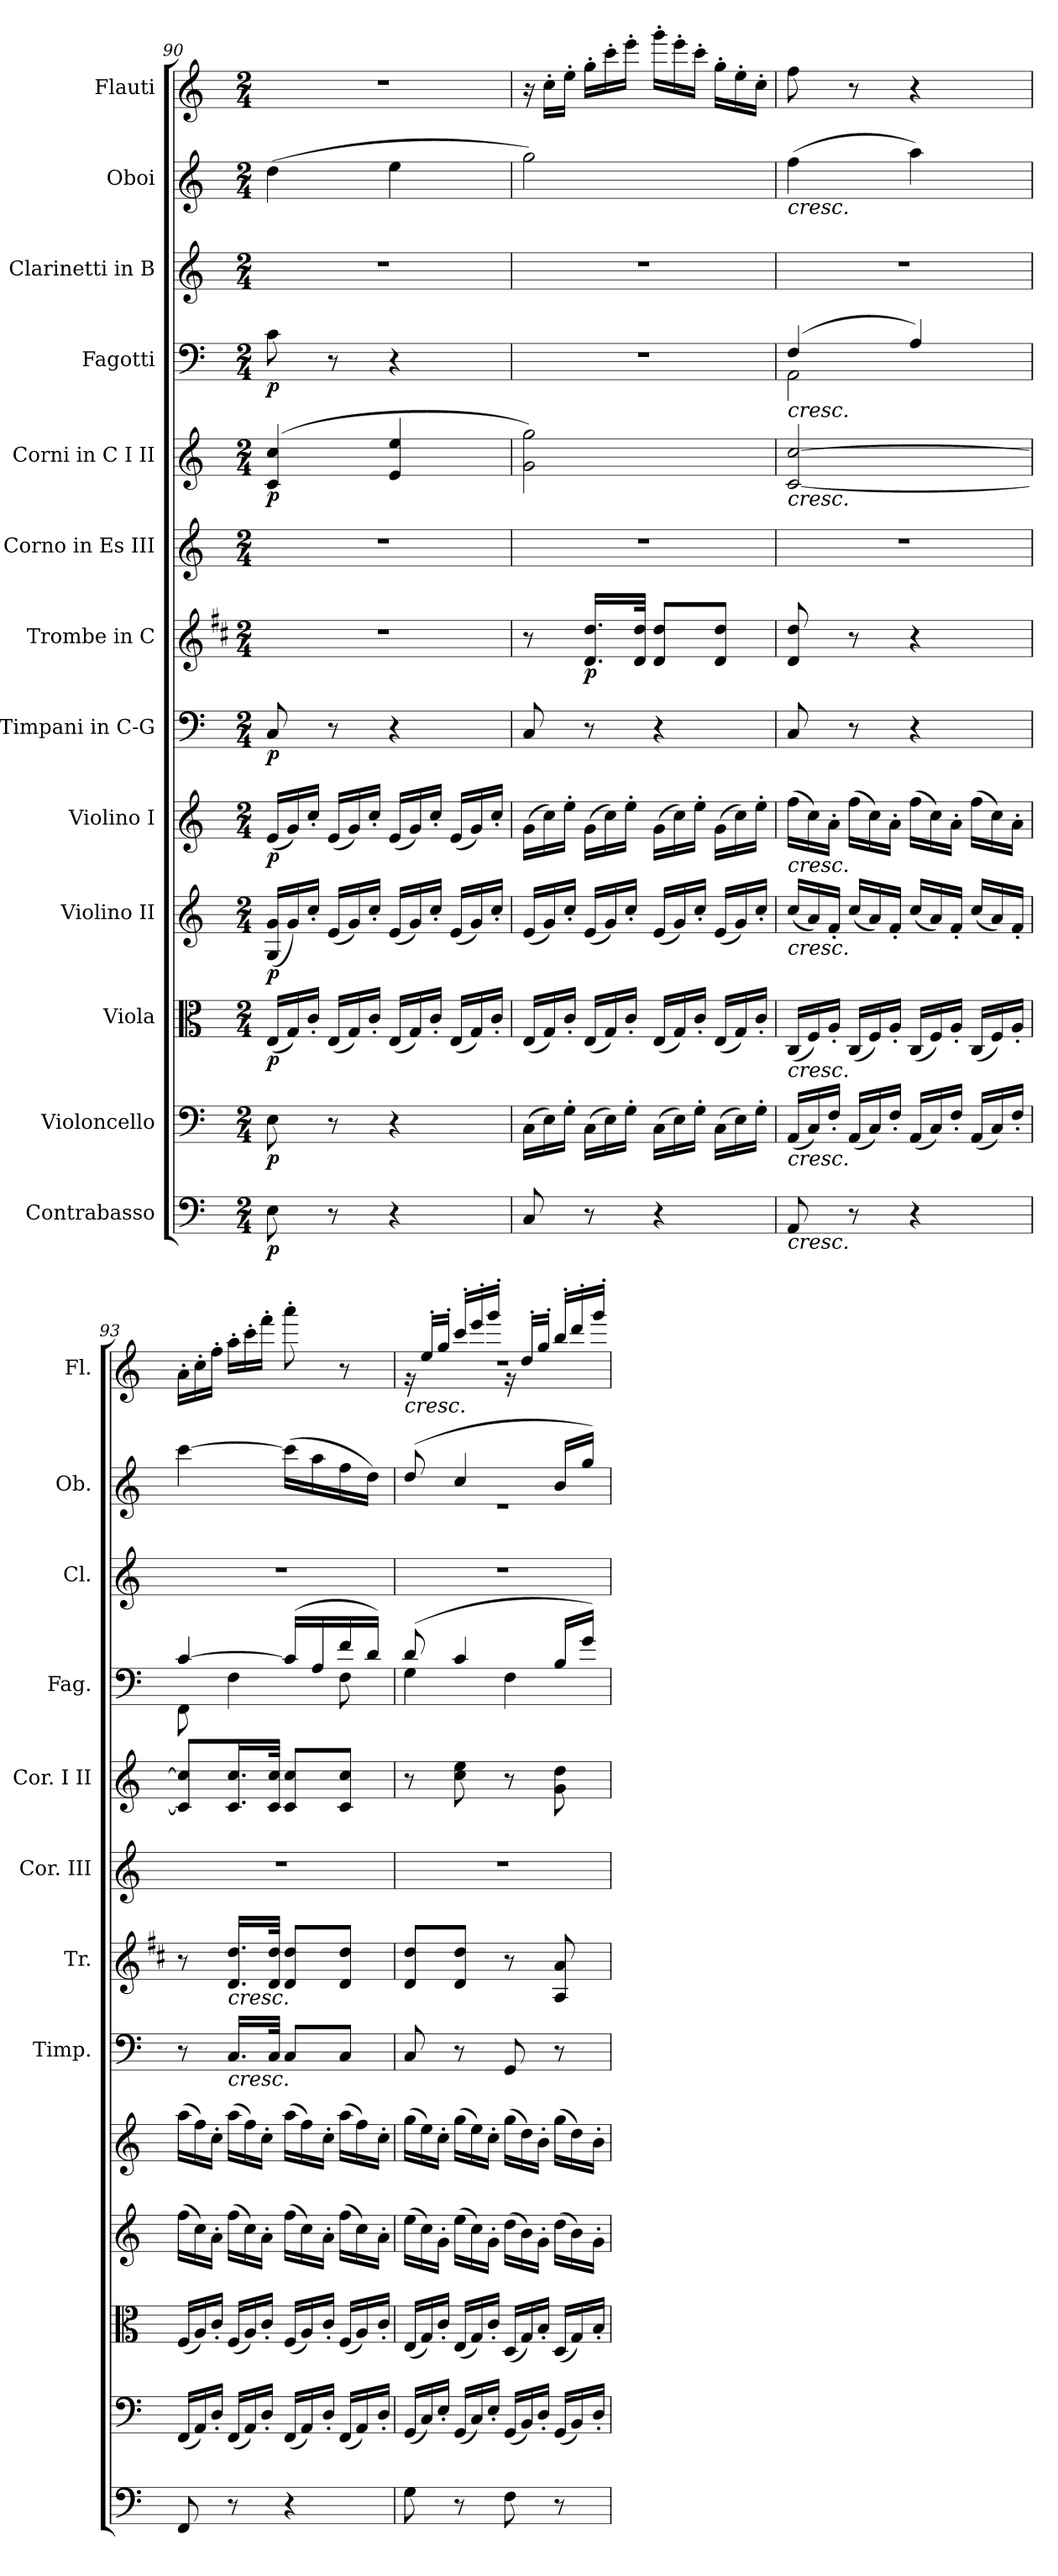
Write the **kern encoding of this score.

**kern	**dynam	**kern	**dynam	**kern	**dynam	**kern	**dynam	**kern	**dynam	**kern	**dynam	**kern	**dynam	**kern	**kern	**dynam	**kern	**dynam	**kern	**kern	**kern
*part13	*part13	*part12	*part12	*part11	*part11	*part10	*part10	*part9	*part9	*part8	*part8	*part7	*part7	*part6	*part5	*part5	*part4	*part4	*part3	*part2	*part1
*staff13	*staff13	*staff12	*staff12	*staff11	*staff11	*staff10	*staff10	*staff9	*staff9	*staff8	*staff8	*staff7	*staff7	*staff6	*staff5	*staff5	*staff4	*staff4	*staff3	*staff2	*staff1
*I"Contrabasso	*	*I"Violoncello	*	*I"Viola	*	*I"Violino II	*	*I"Violino I	*	*I"Timpani in C-G	*	*I"Trombe in C	*	*I"Corno in Es III	*I"Corni in C I II	*	*I"Fagotti	*	*I"Clarinetti in B	*I"Oboi	*I"Flauti
*	*	*	*	*	*	*	*	*	*	*I'Timp.	*	*I'Tr.	*	*I'Cor. III	*I'Cor. I II	*	*I'Fag.	*	*I'Cl.	*I'Ob.	*I'Fl.
*clefF4	*	*clefF4	*	*clefC3	*	*clefG2	*	*clefG2	*	*clefF4	*	*clefG2	*	*clefG2	*clefG2	*	*clefF4	*	*clefG2	*clefG2	*clefG2
*ITrd7c12	*	*	*	*	*	*	*	*	*	*	*	*ITrd1c2	*	*ITrd5c9	*ITrd7c12	*	*	*	*ITrd1c2	*	*
*k[]	*	*k[]	*	*k[]	*	*k[]	*	*k[]	*	*k[]	*	*k[]	*	*k[b-e-a-]	*k[]	*	*k[]	*	*k[b-e-]	*k[]	*k[]
*M2/4	*	*M2/4	*	*M2/4	*	*M2/4	*	*M2/4	*	*M2/4	*	*M2/4	*	*M2/4	*M2/4	*	*M2/4	*	*M2/4	*M2/4	*M2/4
*	*	*	*	*Xtuplet	*	*Xtuplet	*	*Xtuplet	*	*	*	*	*	*	*	*	*	*	*	*	*
=90	=90	=90	=90	=90	=90	=90	=90	=90	=90	=90	=90	=90	=90	=90	=90	=90	=90	=90	=90	=90	=90
!	!LO:DY:b	!	!LO:DY:b	!	!LO:DY:b	!	!LO:DY:b	!	!LO:DY:b	!	!LO:DY:b	!	!	!	!	!LO:DY:b	!	!LO:DY:b	!	!	!
8EE\	p	8E\	p	(24E/LL	p	(24G/ 24g/LL	p	(24e/LL	p	8C/	p	2r	.	2r	(>4C/ 4c/	p	8c\	p	2r	(4dd\	2r
.	.	.	.	24G/)	.	24g/)	.	24g/)	.	.	.	.	.	.	.	.	.	.	.	.	.
.	.	.	.	24c'/JJ	.	24cc'/JJ	.	24cc'/JJ	.	.	.	.	.	.	.	.	.	.	.	.	.
8r	.	8r	.	(24E/LL	.	(24e/LL	.	(24e/LL	.	8r	.	.	.	.	.	.	8r	.	.	.	.
.	.	.	.	24G/)	.	24g/)	.	24g/)	.	.	.	.	.	.	.	.	.	.	.	.	.
.	.	.	.	24c'/JJ	.	24cc'/JJ	.	24cc'/JJ	.	.	.	.	.	.	.	.	.	.	.	.	.
4r	.	4r	.	(24E/LL	.	(24e/LL	.	(24e/LL	.	4r	.	.	.	.	4E/ 4e/	.	4r	.	.	4ee\	.
.	.	.	.	24G/)	.	24g/)	.	24g/)	.	.	.	.	.	.	.	.	.	.	.	.	.
.	.	.	.	24c'/JJ	.	24cc'/JJ	.	24cc'/JJ	.	.	.	.	.	.	.	.	.	.	.	.	.
.	.	.	.	(24E/LL	.	(24e/LL	.	(24e/LL	.	.	.	.	.	.	.	.	.	.	.	.	.
.	.	.	.	24G/)	.	24g/)	.	24g/)	.	.	.	.	.	.	.	.	.	.	.	.	.
.	.	.	.	24c'/JJ	.	24cc'/JJ	.	24cc'/JJ	.	.	.	.	.	.	.	.	.	.	.	.	.
!!LO:PB:g=z
=91	=91	=91	=91	=91	=91	=91	=91	=91	=91	=91	=91	=91	=91	=91	=91	=91	=91	=91	=91	=91	=91
*	*	*Xtuplet	*	*	*	*	*	*	*	*	*	*	*	*	*	*	*	*	*	*	*Xtuplet
8CC/	.	(24C\LL	.	(24E/LL	.	(24e/LL	.	(24g\LL	.	8C/	.	8r	.	2r	2G\ 2g\)	.	2r	.	2r	2gg\)	24r
.	.	24E\)	.	24G/)	.	24g/)	.	24cc\)	.	.	.	.	.	.	.	.	.	.	.	.	24cc'\LL
.	.	24G'\JJ	.	24c'/JJ	.	24cc'/JJ	.	24ee'\JJ	.	.	.	.	.	.	.	.	.	.	.	.	24ee'\JJ
!	!	!	!	!	!	!	!	!	!	!	!	!	!LO:DY:b	!	!	!	!	!	!	!	!
8r	.	(24C\LL	.	(24E/LL	.	(24e/LL	.	(24g\LL	.	8r	.	16.c/ 16.cc/LL	p	.	.	.	.	.	.	.	24gg'\LL
.	.	24E\)	.	24G/)	.	24g/)	.	24cc\)	.	.	.	.	.	.	.	.	.	.	.	.	24ccc'\
.	.	24G'\JJ	.	24c'/JJ	.	24cc'/JJ	.	24ee'\JJ	.	.	.	.	.	.	.	.	.	.	.	.	24eee'\JJ
.	.	.	.	.	.	.	.	.	.	.	.	32c/ 32cc/JJk	.	.	.	.	.	.	.	.	.
4r	.	(24C\LL	.	(24E/LL	.	(24e/LL	.	(24g\LL	.	4r	.	8c/ 8cc/L	.	.	.	.	.	.	.	.	24ggg'\LL
.	.	24E\)	.	24G/)	.	24g/)	.	24cc\)	.	.	.	.	.	.	.	.	.	.	.	.	24eee'\
.	.	24G'\JJ	.	24c'/JJ	.	24cc'/JJ	.	24ee'\JJ	.	.	.	.	.	.	.	.	.	.	.	.	24ccc'\JJ
.	.	(24C\LL	.	(24E/LL	.	(24e/LL	.	(24g\LL	.	.	.	8c/ 8cc/J	.	.	.	.	.	.	.	.	24gg'\LL
.	.	24E\)	.	24G/)	.	24g/)	.	24cc\)	.	.	.	.	.	.	.	.	.	.	.	.	24ee'\
.	.	24G'\JJ	.	24c'/JJ	.	24cc'/JJ	.	24ee'\JJ	.	.	.	.	.	.	.	.	.	.	.	.	24cc'\JJ
=92	=92	=92	=92	=92	=92	=92	=92	=92	=92	=92	=92	=92	=92	=92	=92	=92	=92	=92	=92	=92	=92
*	*	*	*	*	*	*	*	*	*	*	*	*	*	*	*	*	*^	*	*	*	*
!	!	!	!	!	!	!	!	!	!	!	!	!	!	!	!	!	!	!	!	!	!LO:TX:b:i:t=cresc.	!
!	!	!	!	!	!	!	!	!	!	!	!	!	!	!	!	!	!LO:TX:b:i:t=cresc.	!	!	!	!	!
!	!	!	!	!	!	!	!	!	!	!	!	!	!	!	!LO:TX:b:i:t=cresc.	!	!	!	!	!	!	!
!	!	!	!	!	!	!	!	!LO:TX:b:i:t=cresc.	!	!	!	!	!	!	!	!	!	!	!	!	!	!
!	!	!	!	!	!	!LO:TX:b:i:t=cresc.	!	!	!	!	!	!	!	!	!	!	!	!	!	!	!	!
!	!	!	!	!LO:TX:b:i:t=cresc.	!	!	!	!	!	!	!	!	!	!	!	!	!	!	!	!	!	!
!	!	!LO:TX:b:i:t=cresc.	!	!	!	!	!	!	!	!	!	!	!	!	!	!	!	!	!	!	!	!
!LO:TX:b:i:t=cresc.	!	!	!	!	!	!	!	!	!	!	!	!	!	!	!	!	!	!	!	!	!	!
8AAA/	.	(24AA/LL	.	(24C/LL	.	(24cc/LL	.	(24ff\LL	.	8C/	.	8c/ 8cc/	.	2r	[2C/ [2c/	.	(4F/	2AA\	.	2r	(4ff\	8ff\
.	.	24C/)	.	24F/)	.	24a/)	.	24cc\)	.	.	.	.	.	.	.	.	.	.	.	.	.	.
.	.	24F'/JJ	.	24A'/JJ	.	24f'/JJ	.	24a'\JJ	.	.	.	.	.	.	.	.	.	.	.	.	.	.
8r	.	(24AA/LL	.	(24C/LL	.	(24cc/LL	.	(24ff\LL	.	8r	.	8r	.	.	.	.	.	.	.	.	.	8r
.	.	24C/)	.	24F/)	.	24a/)	.	24cc\)	.	.	.	.	.	.	.	.	.	.	.	.	.	.
.	.	24F'/JJ	.	24A'/JJ	.	24f'/JJ	.	24a'\JJ	.	.	.	.	.	.	.	.	.	.	.	.	.	.
4r	.	(24AA/LL	.	(24C/LL	.	(24cc/LL	.	(24ff\LL	.	4r	.	4r	.	.	.	.	4A/)	.	.	.	4aa\)	4r
.	.	24C/)	.	24F/)	.	24a/)	.	24cc\)	.	.	.	.	.	.	.	.	.	.	.	.	.	.
.	.	24F'/JJ	.	24A'/JJ	.	24f'/JJ	.	24a'\JJ	.	.	.	.	.	.	.	.	.	.	.	.	.	.
.	.	(24AA/LL	.	(24C/LL	.	(24cc/LL	.	(24ff\LL	.	.	.	.	.	.	.	.	.	.	.	.	.	.
.	.	24C/)	.	24F/)	.	24a/)	.	24cc\)	.	.	.	.	.	.	.	.	.	.	.	.	.	.
.	.	24F'/JJ	.	24A'/JJ	.	24f'/JJ	.	24a'\JJ	.	.	.	.	.	.	.	.	.	.	.	.	.	.
=93	=93	=93	=93	=93	=93	=93	=93	=93	=93	=93	=93	=93	=93	=93	=93	=93	=93	=93	=93	=93	=93	=93
8FFF/	.	(24FF/LL	.	(24F/LL	.	(24ff\LL	.	(24aa\LL	.	8r	.	8r	.	2r	8C/] 8c/]L	.	[4c/	8FF\	.	2r	[4ccc\	24a'\LL
.	.	24AA/)	.	24A/)	.	24cc\)	.	24ff\)	.	.	.	.	.	.	.	.	.	.	.	.	.	24cc'\
.	.	24D'/JJ	.	24c'/JJ	.	24a'\JJ	.	24cc'\JJ	.	.	.	.	.	.	.	.	.	.	.	.	.	24ff'\JJ
!	!	!	!	!	!	!	!	!	!	!	!	!LO:TX:b:i:t=cresc.	!	!	!	!	!	!	!	!	!	!
!	!	!	!	!	!	!	!	!	!	!LO:TX:b:i:t=cresc.	!	!	!	!	!	!	!	!	!	!	!	!
8r	.	(24FF/LL	.	(24F/LL	.	(24ff\LL	.	(24aa\LL	.	16.C/LL	.	16.c/ 16.cc/LL	.	.	16.C/ 16.c/L	.	.	4F\	.	.	.	24aa'\LL
.	.	24AA/)	.	24A/)	.	24cc\)	.	24ff\)	.	.	.	.	.	.	.	.	.	.	.	.	.	24ccc'\
.	.	24D'/JJ	.	24c'/JJ	.	24a'\JJ	.	24cc'\JJ	.	.	.	.	.	.	.	.	.	.	.	.	.	24fff'\JJ
.	.	.	.	.	.	.	.	.	.	32C/JJk	.	32c/ 32cc/JJk	.	.	32C/ 32c/JJk	.	.	.	.	.	.	.
4r	.	(24FF/LL	.	(24F/LL	.	(24ff\LL	.	(24aa\LL	.	8C/L	.	8c/ 8cc/L	.	.	8C/ 8c/L	.	(16c/LL]	.	.	.	(16ccc\LL]	8aaa'\
.	.	24AA/)	.	24A/)	.	24cc\)	.	24ff\)	.	.	.	.	.	.	.	.	.	.	.	.	.	.
.	.	.	.	.	.	.	.	.	.	.	.	.	.	.	.	.	16A/	.	.	.	16aa\	.
.	.	24D'/JJ	.	24c'/JJ	.	24a'\JJ	.	24cc'\JJ	.	.	.	.	.	.	.	.	.	.	.	.	.	.
.	.	(24FF/LL	.	(24F/LL	.	(24ff\LL	.	(24aa\LL	.	8C/J	.	8c/ 8cc/J	.	.	8C/ 8c/J	.	16f/	8F\	.	.	16ff\	8r
.	.	24AA/)	.	24A/)	.	24cc\)	.	24ff\)	.	.	.	.	.	.	.	.	.	.	.	.	.	.
.	.	.	.	.	.	.	.	.	.	.	.	.	.	.	.	.	16d/JJ)	.	.	.	16dd\JJ)	.
.	.	24D'/JJ	.	24c'/JJ	.	24a'\JJ	.	24cc'\JJ	.	.	.	.	.	.	.	.	.	.	.	.	.	.
=94	=94	=94	=94	=94	=94	=94	=94	=94	=94	=94	=94	=94	=94	=94	=94	=94	=94	=94	=94	=94	=94	=94
*	*	*	*	*	*	*	*	*	*	*	*	*	*	*	*	*	*	*	*	*	*^	*^
!	!	!	!	!	!	!	!	!	!	!	!	!	!	!	!	!	!	!	!	!	!	!	!LO:TX:b:i:t=cresc.	!
8GG\	.	(24GG/LL	.	(24E/LL	.	(24ee\LL	.	(24gg\LL	.	8C/	.	8c/ 8cc/L	.	2r	8r	.	(8d/	4G\	.	2r	(8dd/	2r	24rg	2rdd
.	.	24C/)	.	24G/)	.	24cc\)	.	24ee\)	.	.	.	.	.	.	.	.	.	.	.	.	.	.	24ee'/LL	.
.	.	24E'/JJ	.	24c'/JJ	.	24g'\JJ	.	24cc'\JJ	.	.	.	.	.	.	.	.	.	.	.	.	.	.	24gg'/JJ	.
8r	.	(24GG/LL	.	(24E/LL	.	(24ee\LL	.	(24gg\LL	.	8r	.	8c/ 8cc/J	.	.	8c\ 8e\	.	4c/	.	.	.	4cc/	.	24ccc'/LL	.
.	.	24C/)	.	24G/)	.	24cc\)	.	24ee\)	.	.	.	.	.	.	.	.	.	.	.	.	.	.	24eee'/	.
.	.	24E'/JJ	.	24c'/JJ	.	24g'\JJ	.	24cc'\JJ	.	.	.	.	.	.	.	.	.	.	.	.	.	.	24ggg'/JJ	.
8FF\	.	(24GG/LL	.	(24D/LL	.	(24dd\LL	.	(24gg\LL	.	8GG/	.	8r	.	.	8r	.	.	4F\	.	.	.	.	24rg	.
.	.	24BB/)	.	24G/)	.	24b\)	.	24dd\)	.	.	.	.	.	.	.	.	.	.	.	.	.	.	24dd'/LL	.
.	.	24D'/JJ	.	24B'/JJ	.	24g'\JJ	.	24b'\JJ	.	.	.	.	.	.	.	.	.	.	.	.	.	.	24gg'/JJ	.
8r	.	(24GG/LL	.	(24D/LL	.	(24dd\LL	.	(24gg\LL	.	8r	.	8G/ 8g/	.	.	8G\ 8d\	.	16B/LL	.	.	.	16b/LL	.	24bb'/LL	.
.	.	24BB/)	.	24G/)	.	24b\)	.	24dd\)	.	.	.	.	.	.	.	.	.	.	.	.	.	.	24ddd'/	.
.	.	.	.	.	.	.	.	.	.	.	.	.	.	.	.	.	16g/JJ)	.	.	.	16gg/JJ)	.	.	.
.	.	24D'/JJ	.	24B'/JJ	.	24g'\JJ	.	24b'\JJ	.	.	.	.	.	.	.	.	.	.	.	.	.	.	24ggg'/JJ	.
*	*	*	*	*	*	*	*	*	*	*	*	*	*	*	*	*	*	*	*	*	*v	*v	*	*
*	*	*	*	*	*	*	*	*	*	*	*	*	*	*	*	*	*v	*v	*	*	*	*v	*v
=	=	=	=	=	=	=	=	=	=	=	=	=	=	=	=	=	=	=	=	=	=
*-	*-	*-	*-	*-	*-	*-	*-	*-	*-	*-	*-	*-	*-	*-	*-	*-	*-	*-	*-	*-	*-
